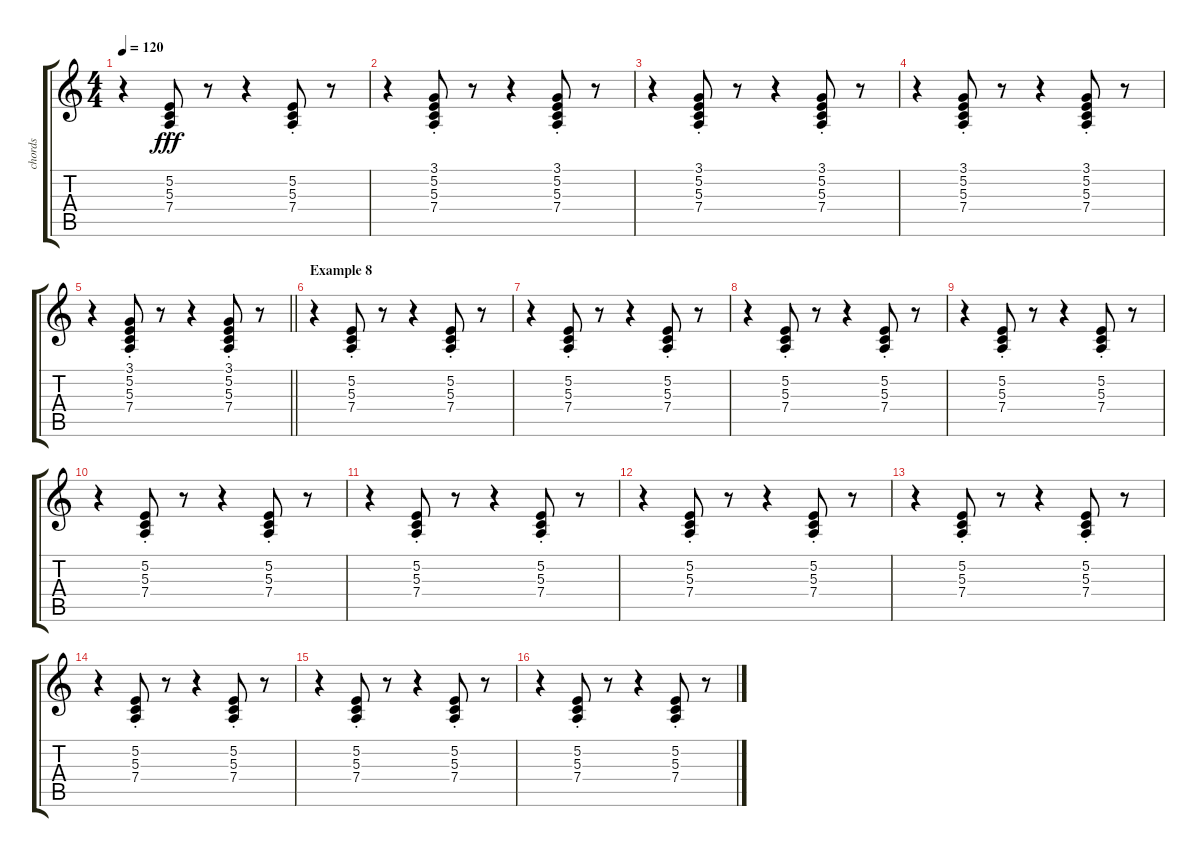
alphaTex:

\track ("chords" "chords") {instrument lead6voice}
\staff {score tabs}
\tuning (E4 B3 G3 D3 A2 E2) {hide}
\ts (4 4)
\tempo 120
\clef g2
\ks c
r.4{dy fff} (5.2 5.3{st} 7.4{st}).8 r.8 r.4 (5.2{st} 5.3{st} 7.4{st}).8 r.8 |
r.4 (3.1 5.2 5.3{st} 7.4{st}).8 r.8 r.4 (3.1 5.2{st} 5.3{st} 7.4{st}).8 r.8 |
r.4 (3.1 5.2 5.3{st} 7.4{st}).8 r.8 r.4 (3.1 5.2{st} 5.3{st} 7.4{st}).8 r.8 |
r.4 (3.1 5.2 5.3{st} 7.4{st}).8 r.8 r.4 (3.1 5.2{st} 5.3{st} 7.4{st}).8 r.8 |
\barLineRight lightlight
r.4 (3.1 5.2 5.3{st} 7.4{st}).8 r.8 r.4 (3.1 5.2{st} 5.3{st} 7.4{st}).8 r.8 |
\section ("" "Example 8")
r.4 (5.2 5.3{st} 7.4{st}).8 r.8 r.4 (5.2{st} 5.3{st} 7.4{st}).8 r.8 |
r.4 (5.2 5.3{st} 7.4{st}).8 r.8 r.4 (5.2{st} 5.3{st} 7.4{st}).8 r.8 |
r.4 (5.2 5.3{st} 7.4{st}).8 r.8 r.4 (5.2{st} 5.3{st} 7.4{st}).8 r.8 |
r.4 (5.2 5.3{st} 7.4{st}).8 r.8 r.4 (5.2{st} 5.3{st} 7.4{st}).8 r.8 |
r.4 (5.2 5.3{st} 7.4{st}).8 r.8 r.4 (5.2{st} 5.3{st} 7.4{st}).8 r.8 |
r.4 (5.2 5.3{st} 7.4{st}).8 r.8 r.4 (5.2{st} 5.3{st} 7.4{st}).8 r.8 |
r.4 (5.2 5.3{st} 7.4{st}).8 r.8 r.4 (5.2{st} 5.3{st} 7.4{st}).8 r.8 |
r.4 (5.2 5.3{st} 7.4{st}).8 r.8 r.4 (5.2{st} 5.3{st} 7.4{st}).8 r.8 |
r.4 (5.2 5.3{st} 7.4{st}).8 r.8 r.4 (5.2{st} 5.3{st} 7.4{st}).8 r.8 |
r.4 (5.2 5.3{st} 7.4{st}).8 r.8 r.4 (5.2{st} 5.3{st} 7.4{st}).8 r.8 |
r.4 (5.2 5.3{st} 7.4{st}).8 r.8 r.4 (5.2{st} 5.3{st} 7.4{st}).8 r.8
